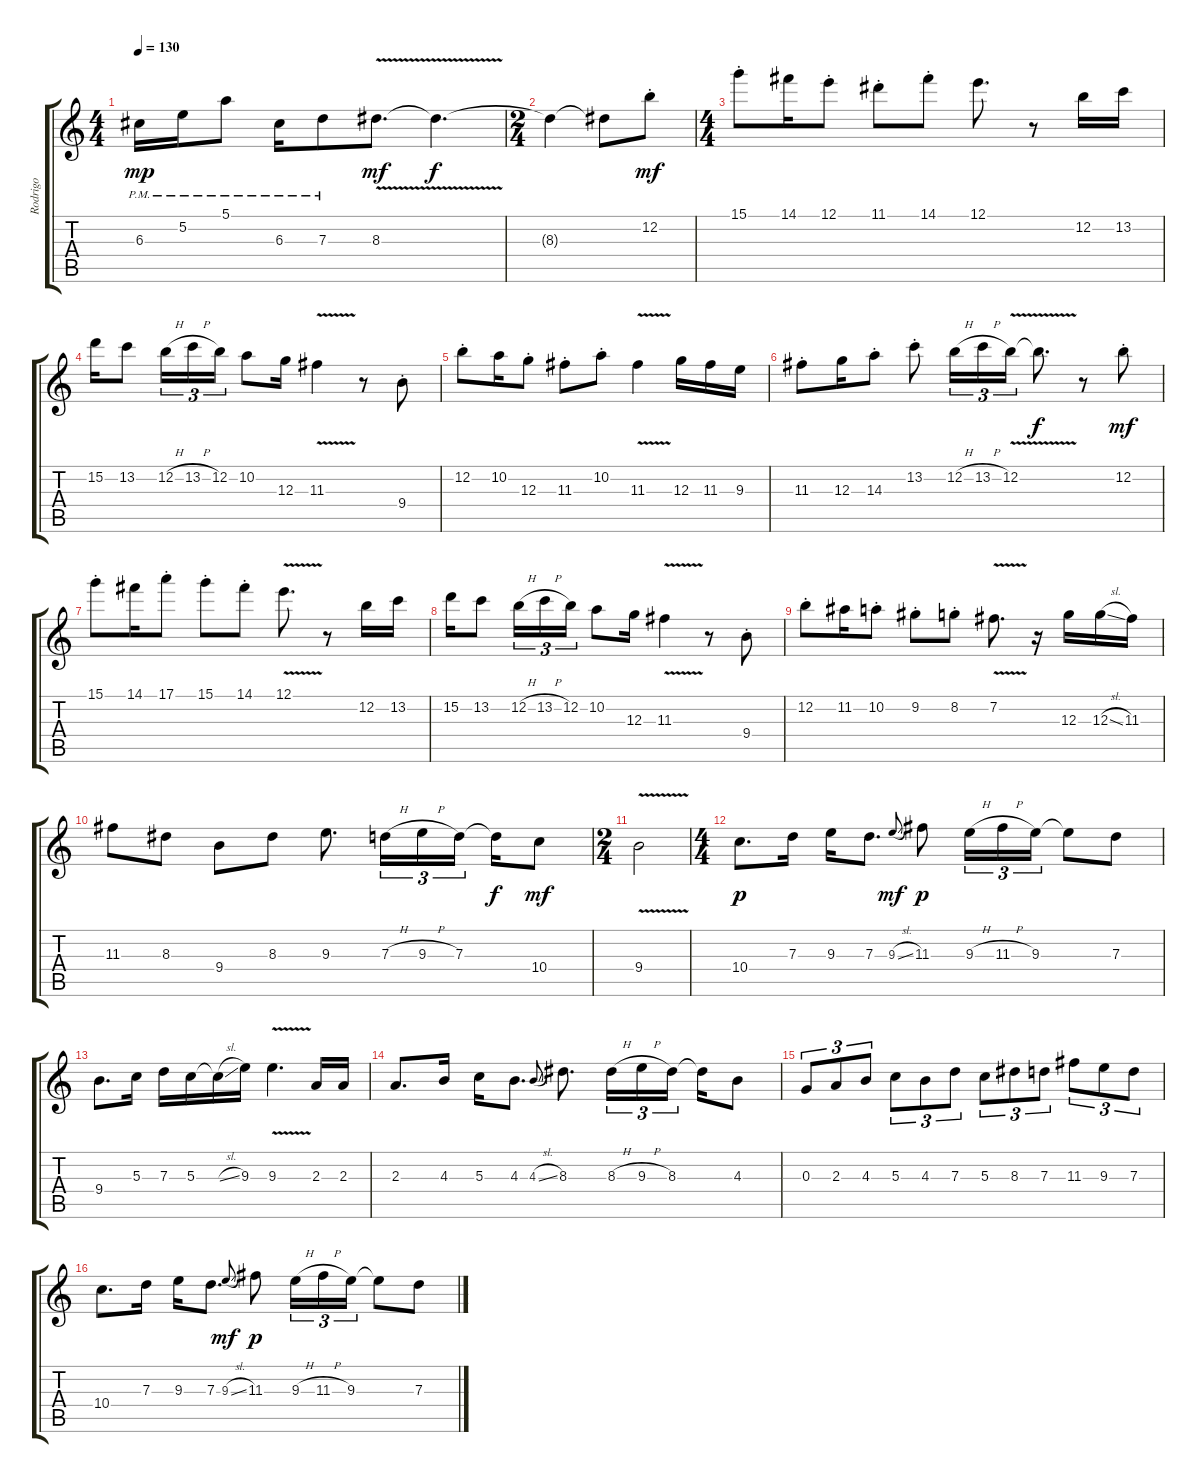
\track ("Rodrigo" "Rodrigo") {instrument acousticguitarnylon}
\staff {score tabs}
\tuning (E4 B3 G3 D3 A2 E2) {hide}
\ts (4 4)
\tempo 130
\clef g2
\ks c
6.3{pm}.16{dy mp} 5.2{pm}.16 5.1{pm}.8 6.3{pm}.16 7.3{pm}.8 8.3{v}.8{d dy mf} 8.3{t}.4{d dy f} |
\ts (2 4)
8.3{t}.4 8.3{t}.8 12.2{st}.8{dy mf} |
\ts (4 4)
15.1{st}.8 14.1.16 12.1{st}.8 11.1{st}.8 14.1{st}.8 12.1.8{d} r.8 12.2.16 13.2.16 |
15.2.16 13.2.8 12.2{h}.16{tu (3 2)} 13.2{h}.16{tu (3 2)} 12.2.16{tu (3 2)} 10.2.8 12.3.16 11.3{v}.4 r.8 9.4{st}.8 |
12.2{st}.8 10.2.16 12.3{st}.8 11.3{st}.8 10.2{st}.8 11.3{v}.4 12.3.16 11.3.16 9.3.16 |
11.3{st}.8 12.3.16 14.3{st}.8 13.2{st}.8 12.2{h}.16{tu (3 2)} 13.2{h}.16{tu (3 2)} 12.2{v}.16{tu (3 2)} 12.2{t}.8{d dy f} r.8 12.2{st}.8{dy mf} |
15.1{st}.8 14.1.16 17.1{st}.8 15.1{st}.8 14.1{st}.8 12.1{v}.8{d} r.8 12.2.16 13.2.16 |
15.2.16 13.2.8 12.2{h}.16{tu (3 2)} 13.2{h}.16{tu (3 2)} 12.2.16{tu (3 2)} 10.2.8 12.3.16 11.3{v}.4 r.8 9.4{st}.8 |
12.2{st}.8 11.2.16 10.2{st}.8 9.2{st}.8 8.2{st}.8 7.2{v}.8{d} r.16 12.3.16 12.3{sl}.16 11.3.16 |
11.3.8 8.3.8 9.4.8 8.3.8 9.3.8{d} 7.3{h}.16{tu (3 2)} 9.3{h}.16{tu (3 2)} 7.3.16{tu (3 2) beam splitsecondary} 7.3{t}.16{dy f} 10.4.8{dy mf} |
\ts (2 4)
9.4{v}.2 |
\ts (4 4)
10.4.8{d dy p} 7.3.16 9.3.16 7.3.8{d} 9.3{sl}.8{gr onbeat dy mf} 11.3.8{dy p} 9.3{h}.16{tu (3 2)} 11.3{h}.16{tu (3 2)} 9.3.16{tu (3 2)} 9.3{t}.8 7.3.8 |
9.4.8{d} 5.3.16 7.3.16 5.3.16 5.3{sl t}.16 9.3.16 9.3{v}.4{d} 2.3.16 2.3.16 |
2.3.8{d} 4.3.16 5.3.16 4.3.8{d} 4.3{sl}.8{gr onbeat} 8.3.8{d} 8.3{h}.16{tu (3 2)} 9.3{h}.16{tu (3 2)} 8.3.16{tu (3 2) beam splitsecondary} 8.3{t}.16 4.3.8 |
0.3.8{tu (3 2)} 2.3.8{tu (3 2)} 4.3.8{tu (3 2)} 5.3.8{tu (3 2)} 4.3.8{tu (3 2)} 7.3.8{tu (3 2)} 5.3.8{tu (3 2)} 8.3.8{tu (3 2)} 7.3.8{tu (3 2)} 11.3.8{tu (3 2)} 9.3.8{tu (3 2)} 7.3.8{tu (3 2)} |
10.4.8{d} 7.3.16 9.3.16 7.3.8{d} 9.3{sl}.8{gr onbeat dy mf} 11.3.8{dy p} 9.3{h}.16{tu (3 2)} 11.3{h}.16{tu (3 2)} 9.3.16{tu (3 2)} 9.3{t}.8 7.3.8
